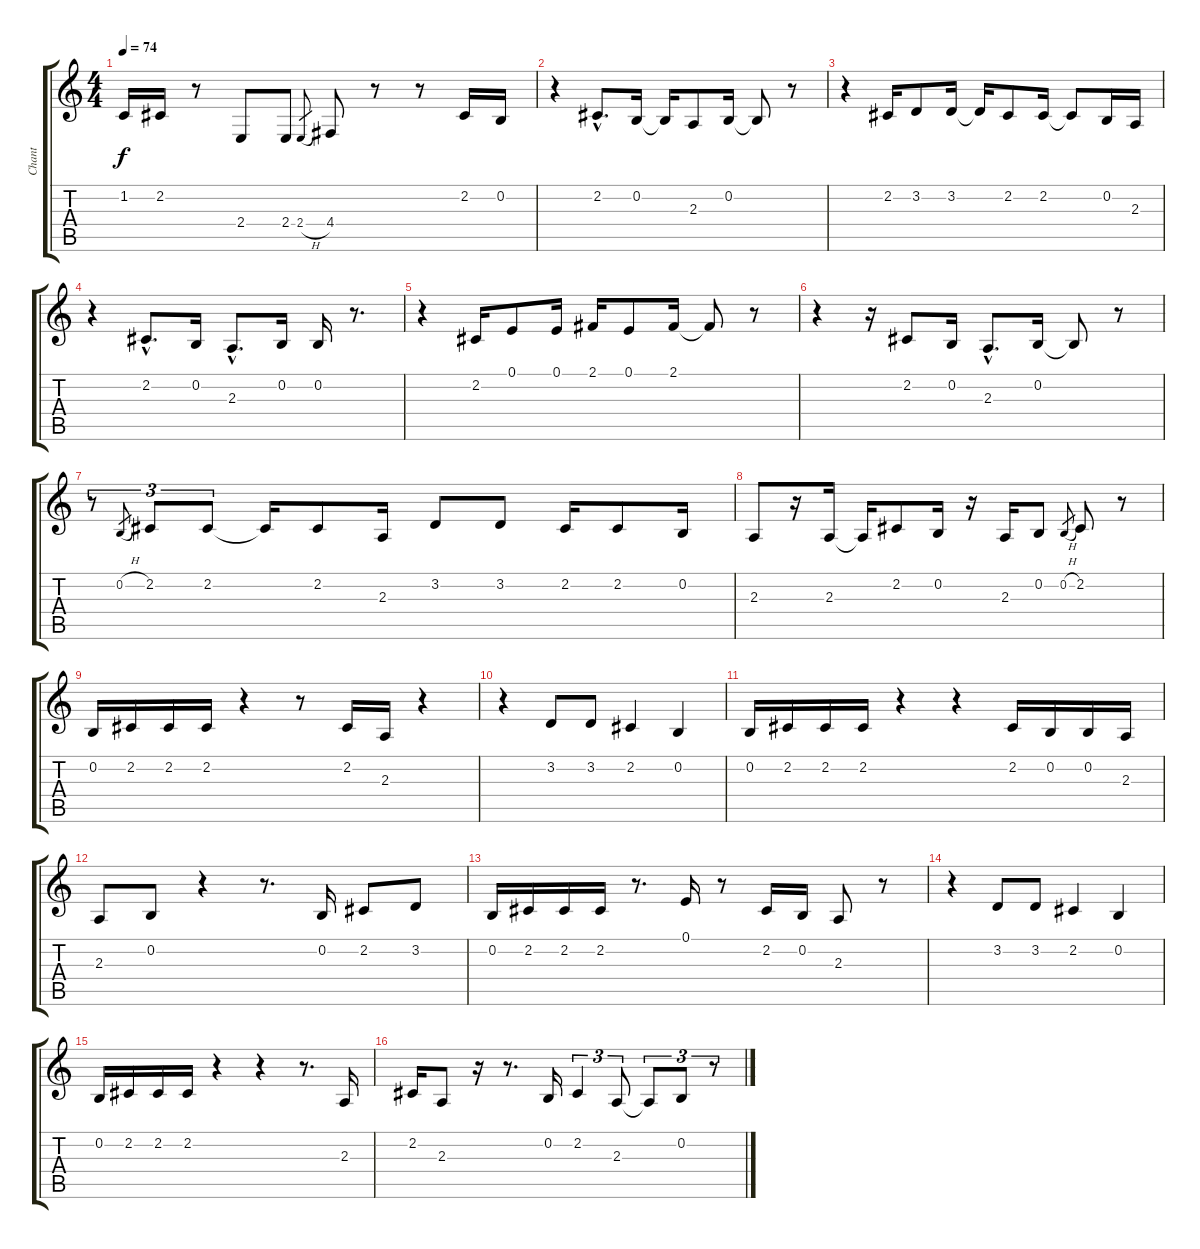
\track ("Chant" "Chant") {instrument acousticgrandpiano}
\staff {score tabs}
\tuning (E4 B3 G3 D3 A2 E2) {hide}
\ts (4 4)
\tempo 74
\clef g2
\ks c
1.2.16{dy f} 2.2.16 r.8 2.4.8 2.4.8 2.4{h}.8{gr} 4.4.8 r.8 r.8 2.2.16 0.2.16 |
r.4 2.2{hac}.8{d} 0.2.16 0.2{t}.16 2.3.8 0.2.16 0.2{t}.8 r.8 |
r.4 2.2.16 3.2.8 3.2.16 3.2{t}.16 2.2.8 2.2.16 2.2{t}.8 0.2.16 2.3.16 |
r.4 2.2{hac}.8{d} 0.2.16 2.3{hac}.8{d} 0.2.16 0.2.16 r.8{d} |
r.4 2.2.16 0.1.8 0.1.16 2.1.16 0.1.8 2.1.16 2.1{t}.8 r.8 |
r.4 r.16 2.2.8 0.2.16 2.3{hac}.8{d} 0.2.16 0.2{t}.8 r.8 |
r.8{tu (3 2)} 0.2{h}.8{gr} 2.2.8{tu (3 2)} 2.2.8{tu (3 2)} 2.2{t}.16 2.2.8 2.3.16 3.2.8 3.2.8 2.2.16 2.2.8 0.2.16 |
2.3.8 r.16 2.3.16 2.3{t}.16 2.2.8 0.2.16 r.16 2.3.16 0.2.8 0.2{h}.8{gr} 2.2.8 r.8 |
0.2.16 2.2.16 2.2.16 2.2.16 r.4 r.8 2.2.16 2.3.16 r.4 |
r.4 3.2.8 3.2.8 2.2.4 0.2.4 |
0.2.16 2.2.16 2.2.16 2.2.16 r.4 r.4 2.2.16 0.2.16 0.2.16 2.3.16 |
2.3.8 0.2.8 r.4 r.8{d} 0.2.16 2.2.8 3.2.8 |
0.2.16 2.2.16 2.2.16 2.2.16 r.8{d} 0.1.16 r.8 2.2.16 0.2.16 2.3.8 r.8 |
r.4 3.2.8 3.2.8 2.2.4 0.2.4 |
0.2.16 2.2.16 2.2.16 2.2.16 r.4 r.4 r.8{d} 2.3.16 |
2.2.16 2.3.8 r.16 r.8{d} 0.2.16 2.2.4{tu (3 2)} 2.3.8{tu (3 2)} 2.3{t}.8{tu (3 2)} 0.2.8{tu (3 2)} r.8{tu (3 2)}
